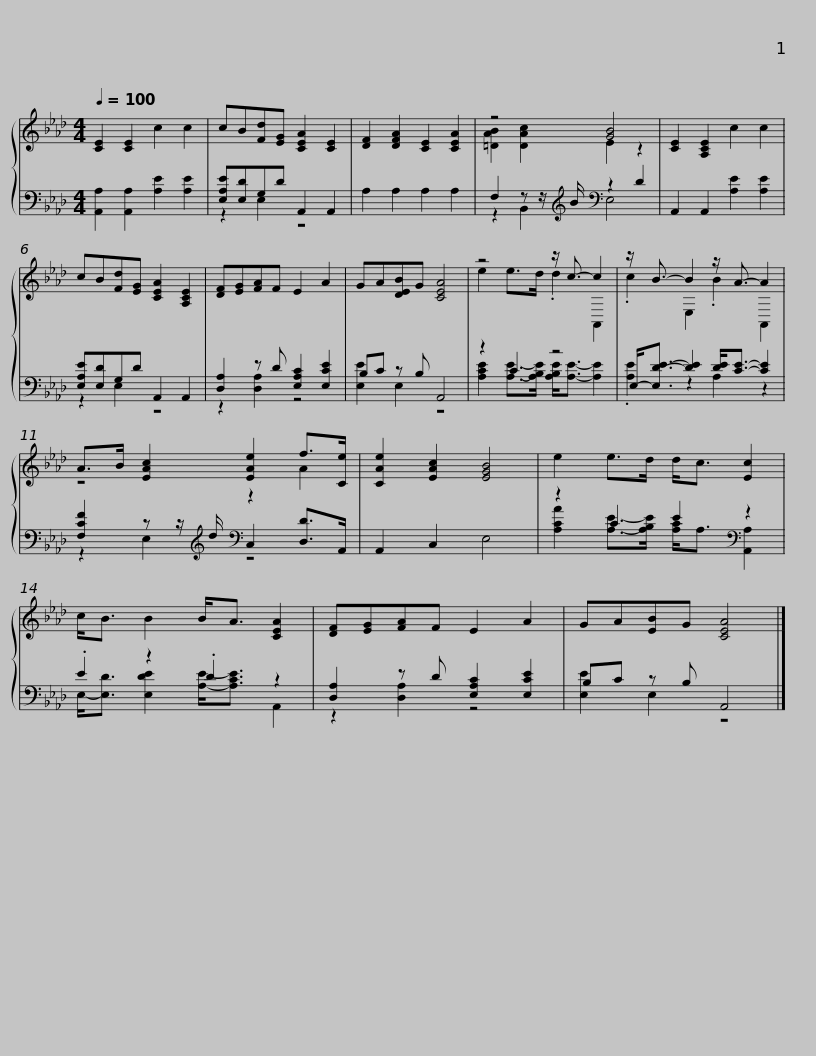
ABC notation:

X:1
%%score { ( 1 4 ) | ( 2 3 ) }
L:1/8
Q:1/4=100
M:4/4
I:linebreak $
K:Ab
V:1 treble
V:4 treble
V:2 bass
V:3 bass
V:1
 [CE]2 [CE]2 c2 c2 | cB[Fd][EG] [CEA]2 [CE]2 | [DF]2 [DFA]2 [CE]2 [CEA]2 | z4 [GB]4 | [CE]2 [A,CE]2 c2 c2 | %5
 cB[Fd][EG] [CEA]2 [A,CE]2 |$ [DF][EG][FA]F E2 A2 | GA[DEB]G [CEA]4 | z4 z/ c3/2- c2 | z/ B3/2- B2 z/ A3/2- A2 |$ %10
 A>B [EAc]2 [EAe]2 f>[Ce] | [CAe]2 [EAc]2 [EGB]4 | e2 e>d d<c [Ec]2 | c<B B2 B<A [CEA]2 |$ [DF][EG][FA]F E2 A2 | %15
 GA[EB]G [CEA]4 |] %16
V:2
 [A,,A,]2 [A,,A,]2 [A,E]2 [A,E]2 | [E,A,E][E,D]G,D A,,2 A,,2 | A,2 A,2 A,2 A,2 | F,2 z z/[K:treble] B/[K:bass] z2 D2 | A,,2 A,,2 [A,E]2 [A,E]2 | %5
 [E,A,E][E,D]G,D A,,2 A,,2 |$ [D,A,]2 z D [E,A,C]2 [E,CE]2 | B,C z B, A,,4 | z2 C2 z4 | E,-<[E,D-E-] [DE]2 [DE]<[CE]- [CE]2 |$ %10
 [F,CF]2 z z/[K:treble] d/[K:bass] C,2 [D,D]>A,, | A,,2 C,2 E,4 | z2 C2 E2[K:bass] z2 | .E2 z2 .D2 z2 |$ [D,A,]2 z D [E,A,C]2 [E,CE]2 | %15
 B,C z B, A,,4 |] %16
V:3
 x8 | z2 E,2 z4 | x8 | z2 B,,2[K:treble][K:bass] E,4 | x8 | %5
 z2 E,2 z4 |$ z2 [D,A,]2 z4 | [E,E]2 E,2 z4 | [A,CE]2 [A,E]->[A,B,E] [A,B,E]<[A,E]- [A,E]2 | .[A,E]2 z2 A,2 z2 |$ %10
 z2 E,2[K:treble][K:bass] z4 | x8 | [A,CA]2 [A,E]->[A,B,E] [A,C]<A,[K:bass] [A,,A,]2 | E,-<[E,D] [E,DE]2 [A,E]-<[A,CE] A,,2 |$ z2 [D,A,]2 z4 | %15
 [E,E]2 E,2 z4 |] %16
V:4
 x8 | x8 | x8 | [=DAB]2 [DAc]2 E2 z2 | x8 | %5
 x8 |$ x8 | x8 | e2 e>d .d2 A,,2 | .c2 E,2 .B2 A,,2 |$ %10
 z4 z2 A2 | x8 | x8 | x8 |$ x8 | %15
 x8 |] %16
